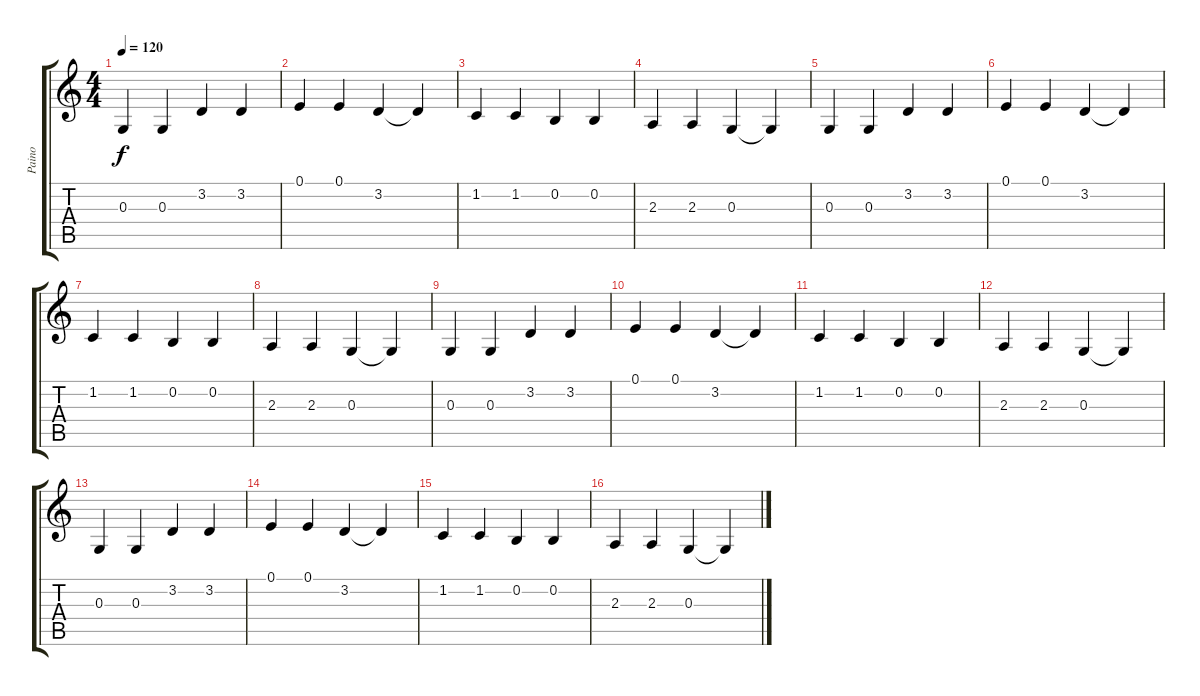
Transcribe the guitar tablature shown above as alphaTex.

\track ("Paino" "Paino") {instrument stringensemble1}
\staff {score tabs}
\tuning (E4 B3 G3 D3 A2 E2) {hide}
\ts (4 4)
\tempo 120
\clef g2
\ks c
0.3.4{dy f} 0.3.4 3.2.4 3.2.4 |
0.1.4 0.1.4 3.2.4 3.2{t}.4 |
1.2.4 1.2.4 0.2.4 0.2.4 |
2.3.4 2.3.4 0.3.4 0.3{t}.4 |
0.3.4 0.3.4 3.2.4 3.2.4 |
0.1.4 0.1.4 3.2.4 3.2{t}.4 |
1.2.4 1.2.4 0.2.4 0.2.4 |
2.3.4 2.3.4 0.3.4 0.3{t}.4 |
0.3.4 0.3.4 3.2.4 3.2.4 |
0.1.4 0.1.4 3.2.4 3.2{t}.4 |
1.2.4 1.2.4 0.2.4 0.2.4 |
2.3.4 2.3.4 0.3.4 0.3{t}.4 |
0.3.4 0.3.4 3.2.4 3.2.4 |
0.1.4 0.1.4 3.2.4 3.2{t}.4 |
1.2.4 1.2.4 0.2.4 0.2.4 |
2.3.4 2.3.4 0.3.4 0.3{t}.4
